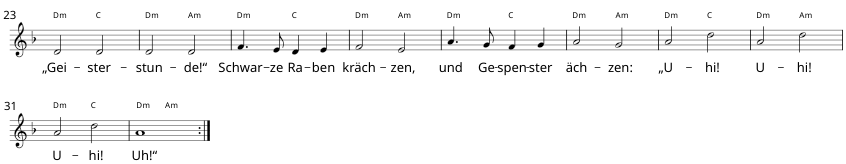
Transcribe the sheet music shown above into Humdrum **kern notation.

**kern	**text	**harte
*part1	*part1	*part1
*staff1	*staff1	*
*I"Voice	*	*
!!LO:PB:g=z
*clefG2	*	*
*k[b-]	*	*
*F:	*	*
*M4/4	*	*
=23	=23	=23
!	!LO:LY:b	!LO:H:kt=m
2d/	„Gei-	D:min
!	!LO:LY:b	!
2d/	-ster-	C:maj
=24	=24	=24
!	!LO:LY:b	!LO:H:kt=m
2d/	-stun-	D:min
!	!LO:LY:b	!LO:H:kt=m
2d/	-de!“	A:min
=25	=25	=25
!	!LO:LY:b	!LO:H:kt=m
4.f/	Schwar-	D:min
!	!LO:LY:b	!
8e/	-ze	.
!	!LO:LY:b	!
4d/	Ra-	C:maj
!	!LO:LY:b	!
4e/	-ben	.
=26	=26	=26
!	!LO:LY:b	!LO:H:kt=m
2f/	kräch-	D:min
!	!LO:LY:b	!LO:H:kt=m
2e/	-zen,	A:min
=27	=27	=27
!	!LO:LY:b	!LO:H:kt=m
4.a/	und	D:min
!	!LO:LY:b	!
8g/	Ge-	.
!	!LO:LY:b	!
4f/	-spen-	C:maj
!	!LO:LY:b	!
4g/	-ster	.
=28	=28	=28
!	!LO:LY:b	!LO:H:kt=m
2a/	äch-	D:min
!	!LO:LY:b	!LO:H:kt=m
2g/	-zen:	A:min
=29	=29	=29
!	!LO:LY:b	!LO:H:kt=m
2a/	„U-	D:min
!	!LO:LY:b	!
2dd\	-hi!	C:maj
=30	=30	=30
!	!LO:LY:b	!LO:H:kt=m
2a/	U-	D:min
!	!LO:LY:b	!LO:H:kt=m
2dd\	-hi!	A:min
!!LO:LB:g=z
=31	=31	=31
!	!LO:LY:b	!LO:H:kt=m
2a/	U-	D:min
!	!LO:LY:b	!
2dd\	-hi!	C:maj
=32	=32	=32
!	!LO:LY:b	!LO:H:kt=m
*^	*	*
1a	2ryy	Uh!“	D:min
!	!	!	!LO:H:kt=m
.	2ryy	.	A:min
*v	*v	*	*
=:|!	=:|!	=:|!
*-	*-	*-
